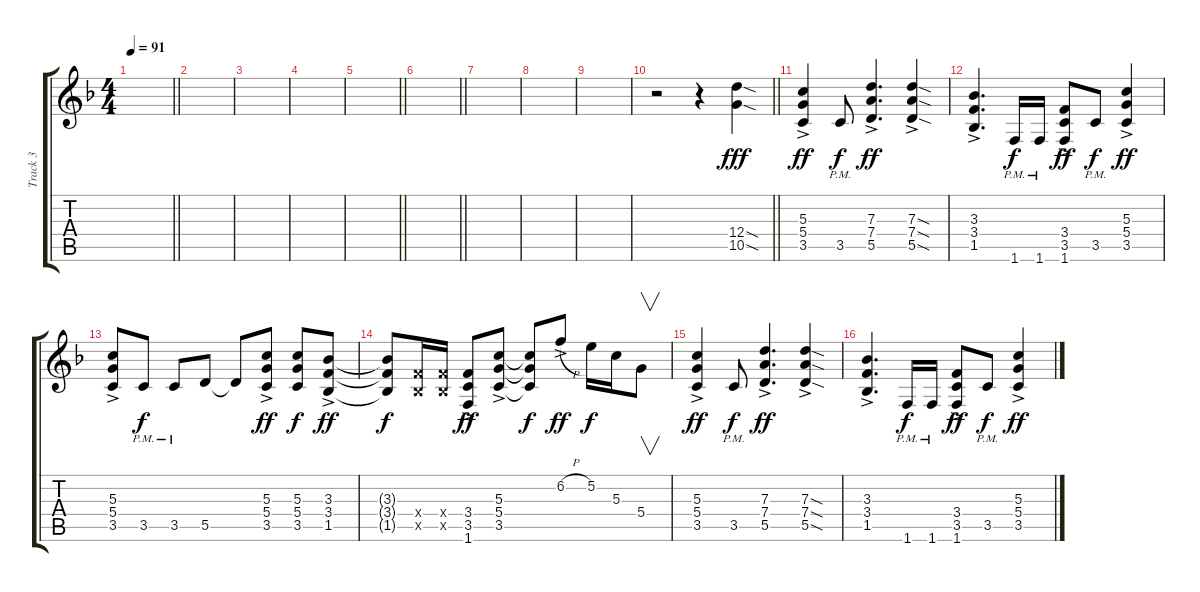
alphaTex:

\track ("Track 3" "Track 3") {instrument distortionguitar}
\staff {score tabs}
\tuning (E4 B3 G3 D3 A2 E2) {hide}
\ts (4 4)
\tempo 91
\clef g2
\barLineRight lightlight
\ks f
|
|
|
|
\barLineRight lightlight
|
\barLineRight lightlight
|
|
|
|
\barLineRight lightlight
r.2 r.4 (12.4{sod} 10.5{sod}).4{dy fff} |
(5.3{ac} 5.4{ac} 3.5{ac}).4{dy ff} 3.5{pm}.8{dy f} (7.3{ac} 7.4{ac} 5.5{ac}).4{d dy ff} (7.3{sod ac} 7.4{sod ac} 5.5{sod ac}).4 |
(3.3{ac} 3.4{ac} 1.5{ac}).4{d} 1.6{pm}.16{dy f} 1.6{pm}.16 (3.4{ac} 3.5{ac} 1.6{ac}).8{dy ff} 3.5{pm}.8{dy f} (5.3{ac} 5.4{ac} 3.5{ac}).4{dy ff} |
(5.3{ac} 5.4{ac} 3.5{ac}).8 3.5{pm}.8{dy f} 3.5{pm}.8 5.5.8 5.5{t}.8 (5.3{ac} 5.4{ac} 3.5{ac}).8{dy ff} (5.3 5.4 3.5).8{dy f} (3.3{ac} 3.4{ac} 1.5{ac}).8{dy ff} |
(3.3{t} 3.4{t} 1.5{t}).8{dy f} (3.4{x} 1.5{x}).16 (3.4{x} 1.5{x}).16 (3.4{ac} 3.5{ac} 1.6{ac}).8{dy ff} (5.3{ac} 5.4{ac} 3.5{ac}).8 (5.3{t} 5.4{t} 3.5{t}).8{dy f} 6.2{h ac}.8{dy ff} 5.2.16{dy f} 5.3.16 5.4.8{v} |
(5.3{ac} 5.4{ac} 3.5{ac}).4{dy ff} 3.5{pm}.8{dy f} (7.3{ac} 7.4{ac} 5.5{ac}).4{d dy ff} (7.3{sod ac} 7.4{sod ac} 5.5{sod ac}).4 |
(3.3{ac} 3.4{ac} 1.5{ac}).4{d} 1.6{pm}.16{dy f} 1.6{pm}.16 (3.4{ac} 3.5{ac} 1.6{ac}).8{dy ff} 3.5{pm}.8{dy f} (5.3{ac} 5.4{ac} 3.5{ac}).4{dy ff}
